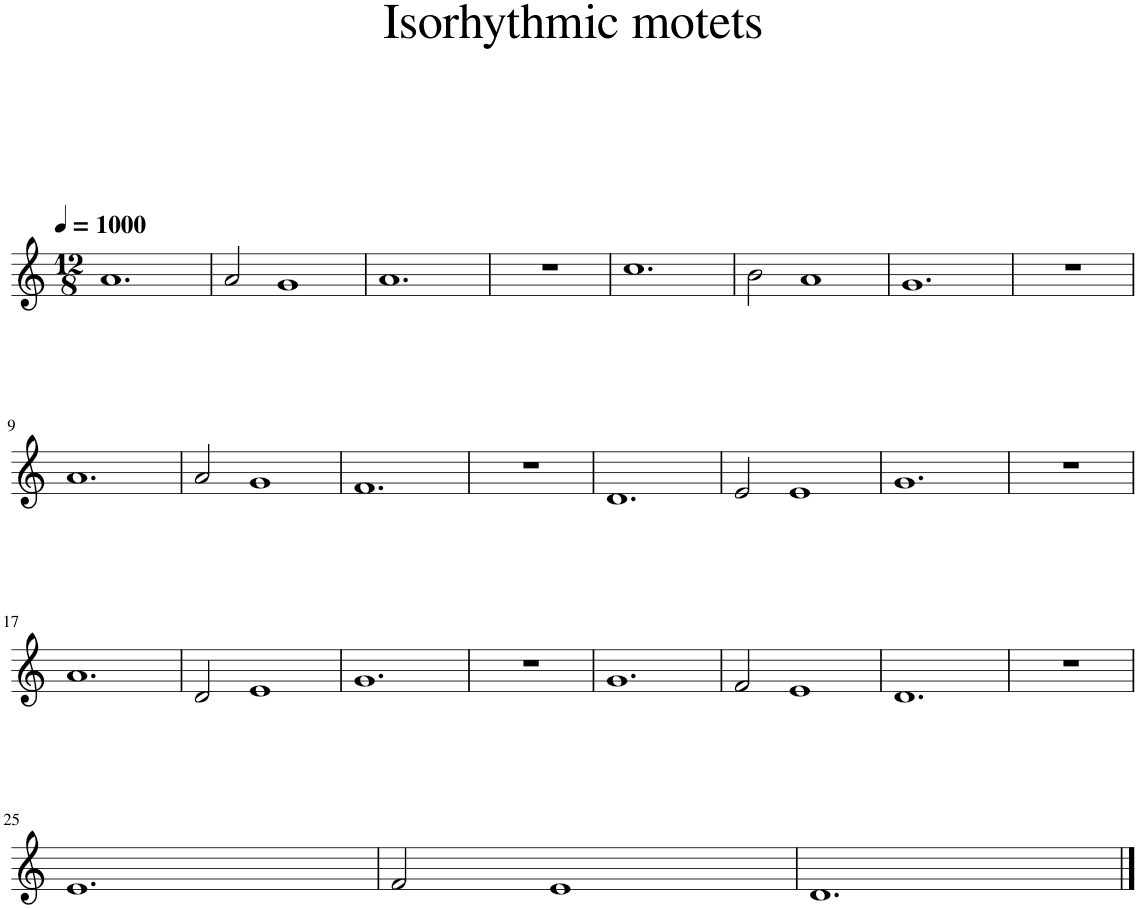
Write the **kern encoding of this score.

**kern
*part1
*staff1
*I"钢琴
*clefG2
*k[]
*M12/8
*MM1000
=1
1.a
=2
2a/
1g
=3
1.a
=4
1.r
=5
1.cc
=6
2b\
1a
=7
1.g
=8
1.r
!!LO:LB:g=z
=9
1.a
=10
2a/
1g
=11
1.f
=12
1.r
=13
1.d
=14
2e/
1e
=15
1.g
=16
1.r
!!LO:LB:g=z
=17
1.a
=18
2d/
1e
=19
1.g
=20
1.r
=21
1.g
=22
2f/
1e
=23
1.d
=24
1.r
!!LO:LB:g=z
=25
1.e
=26
2f/
1e
=27
1.d
==
*-
